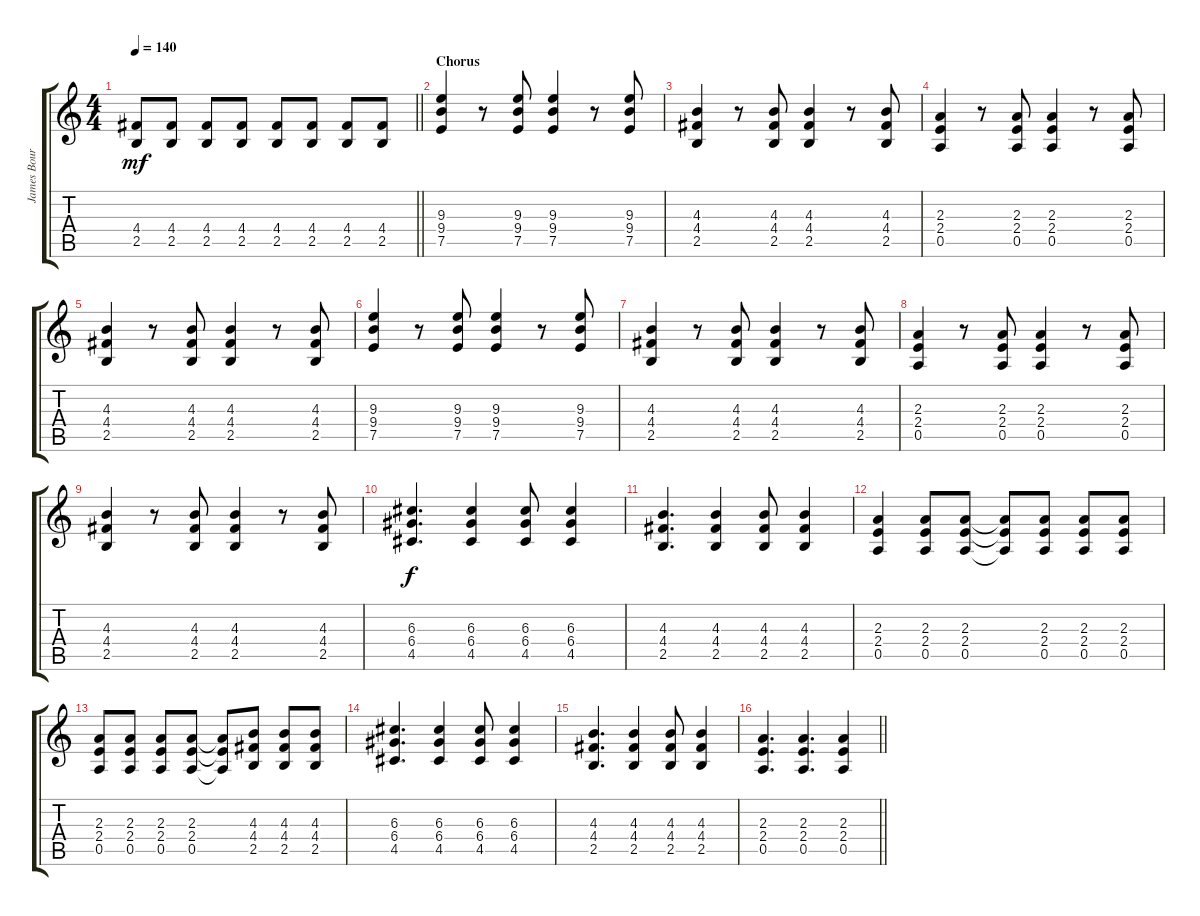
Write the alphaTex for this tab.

\track ("James Bourne" "James Bour") {instrument distortionguitar}
\staff {score tabs}
\tuning (E4 B3 G3 D3 A2 E2) {hide}
\ts (4 4)
\tempo 140
\clef g2
\barLineRight lightlight
\ks c
(4.4 2.5).8{dy mf} (4.4 2.5).8 (4.4 2.5).8 (4.4 2.5).8 (4.4 2.5).8 (4.4 2.5).8 (4.4 2.5).8 (4.4 2.5).8 |
\section ("" "Chorus")
(9.3 9.4 7.5).4{volume 16 instrument distortionguitar} r.8 (9.3 9.4 7.5).8 (9.3 9.4 7.5).4 r.8 (9.3 9.4 7.5).8 |
(4.3 4.4 2.5).4 r.8 (4.3 4.4 2.5).8 (4.3 4.4 2.5).4 r.8 (4.3 4.4 2.5).8 |
(2.3 2.4 0.5).4{volume 16 instrument distortionguitar} r.8 (2.3 2.4 0.5).8 (2.3 2.4 0.5).4 r.8 (2.3 2.4 0.5).8 |
(4.3 4.4 2.5).4 r.8 (4.3 4.4 2.5).8 (4.3 4.4 2.5).4 r.8 (4.3 4.4 2.5).8 |
(9.3 9.4 7.5).4{volume 16 instrument distortionguitar} r.8 (9.3 9.4 7.5).8 (9.3 9.4 7.5).4 r.8 (9.3 9.4 7.5).8 |
(4.3 4.4 2.5).4 r.8 (4.3 4.4 2.5).8 (4.3 4.4 2.5).4 r.8 (4.3 4.4 2.5).8 |
(2.3 2.4 0.5).4{volume 16 instrument distortionguitar} r.8 (2.3 2.4 0.5).8 (2.3 2.4 0.5).4 r.8 (2.3 2.4 0.5).8 |
(4.3 4.4 2.5).4{volume 11} r.8 (4.3 4.4 2.5).8 (4.3 4.4 2.5).4 r.8 (4.3 4.4 2.5).8 |
(6.3 6.4 4.5).4{d dy f} (6.3 6.4 4.5).4 (6.3 6.4 4.5).8 (6.3 6.4 4.5).4 |
(4.3 4.4 2.5).4{d} (4.3 4.4 2.5).4 (4.3 4.4 2.5).8 (4.3 4.4 2.5).4 |
(2.3 2.4 0.5).4 (2.3 2.4 0.5).8 (2.3 2.4 0.5).8 (2.3{t} 2.4{t} 0.5{t}).8 (2.3 2.4 0.5).8 (2.3 2.4 0.5).8 (2.3 2.4 0.5).8 |
(2.3 2.4 0.5).8 (2.3 2.4 0.5).8 (2.3 2.4 0.5).8 (2.3 2.4 0.5).8 (2.3{t} 2.4{t} 0.5{t}).8 (4.3 4.4 2.5).8 (4.3 4.4 2.5).8 (4.3 4.4 2.5).8 |
(6.3 6.4 4.5).4{d} (6.3 6.4 4.5).4 (6.3 6.4 4.5).8 (6.3 6.4 4.5).4 |
(4.3 4.4 2.5).4{d} (4.3 4.4 2.5).4 (4.3 4.4 2.5).8 (4.3 4.4 2.5).4 |
\barLineRight lightlight
(2.3 2.4 0.5).4{d} (2.3 2.4 0.5).4{d} (2.3 2.4 0.5).4
